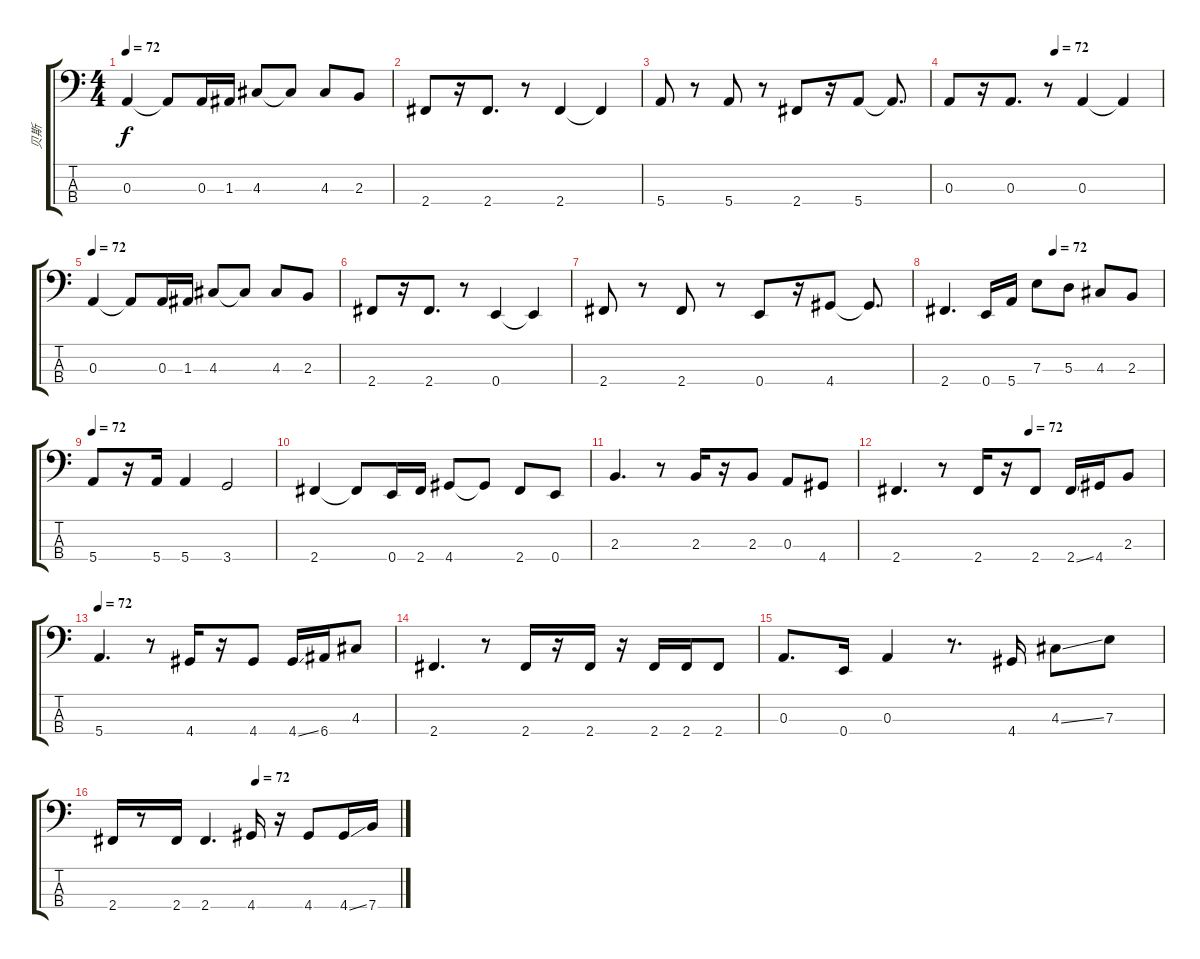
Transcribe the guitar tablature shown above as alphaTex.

\track ("贝斯" "贝斯") {instrument electricbasspick}
\staff {score tabs}
\tuning (G2 D2 A1 E1) {hide}
\ts (4 4)
\tempo 72
\clef f4
\ks c
0.3.4{dy f} 0.3{t}.8 0.3.16 1.3.16 4.3.8 4.3{t}.8 4.3.8 2.3.8 |
2.4.8 r.16 2.4.8{d} r.8 2.4.4 2.4{t}.4 |
5.4.8 r.8 5.4.8 r.8 2.4.8 r.16 5.4.8 5.4{t}.8{d} |
\tempo (72 0.5)
0.3.8 r.16 0.3.8{d} r.8 0.3.4 0.3{t}.4 |
\tempo 72
0.3.4 0.3{t}.8 0.3.16 1.3.16 4.3.8 4.3{t}.8 4.3.8 2.3.8 |
2.4.8 r.16 2.4.8{d} r.8 0.4.4 0.4{t}.4 |
2.4.8 r.8 2.4.8 r.8 0.4.8 r.16 4.4.8 4.4{t}.8{d} |
\tempo (72 0.5)
2.4.4{d} 0.4.16 5.4.16 7.3.8 5.3.8 4.3.8 2.3.8 |
\tempo 72
5.4.8 r.16 5.4.16 5.4.4 3.4.2 |
2.4.4 2.4{t}.8 0.4.16 2.4.16 4.4.8 4.4{t}.8 2.4.8 0.4.8 |
2.3.4{d} r.8 2.3.16 r.16 2.3.8 0.3.8 4.4.8 |
\tempo (72 0.5)
2.4.4{d} r.8 2.4.16 r.16 2.4.8 2.4{ss}.16 4.4.16 2.3.8 |
\tempo 72
5.4.4{d} r.8 4.4.16 r.16 4.4.8 4.4{ss}.16 6.4.16 4.3.8 |
2.4.4{d} r.8 2.4.16 r.16 2.4.16 r.16 2.4.16 2.4.16 2.4.8 |
0.3.8{d} 0.4.16 0.3.4 r.8{d} 4.4.16 4.3{ss}.8 7.3.8 |
\tempo (72 0.5)
2.4.16 r.8 2.4.16 2.4.4{d} 4.4.16 r.16 4.4.8 4.4{ss}.16 7.4.16
